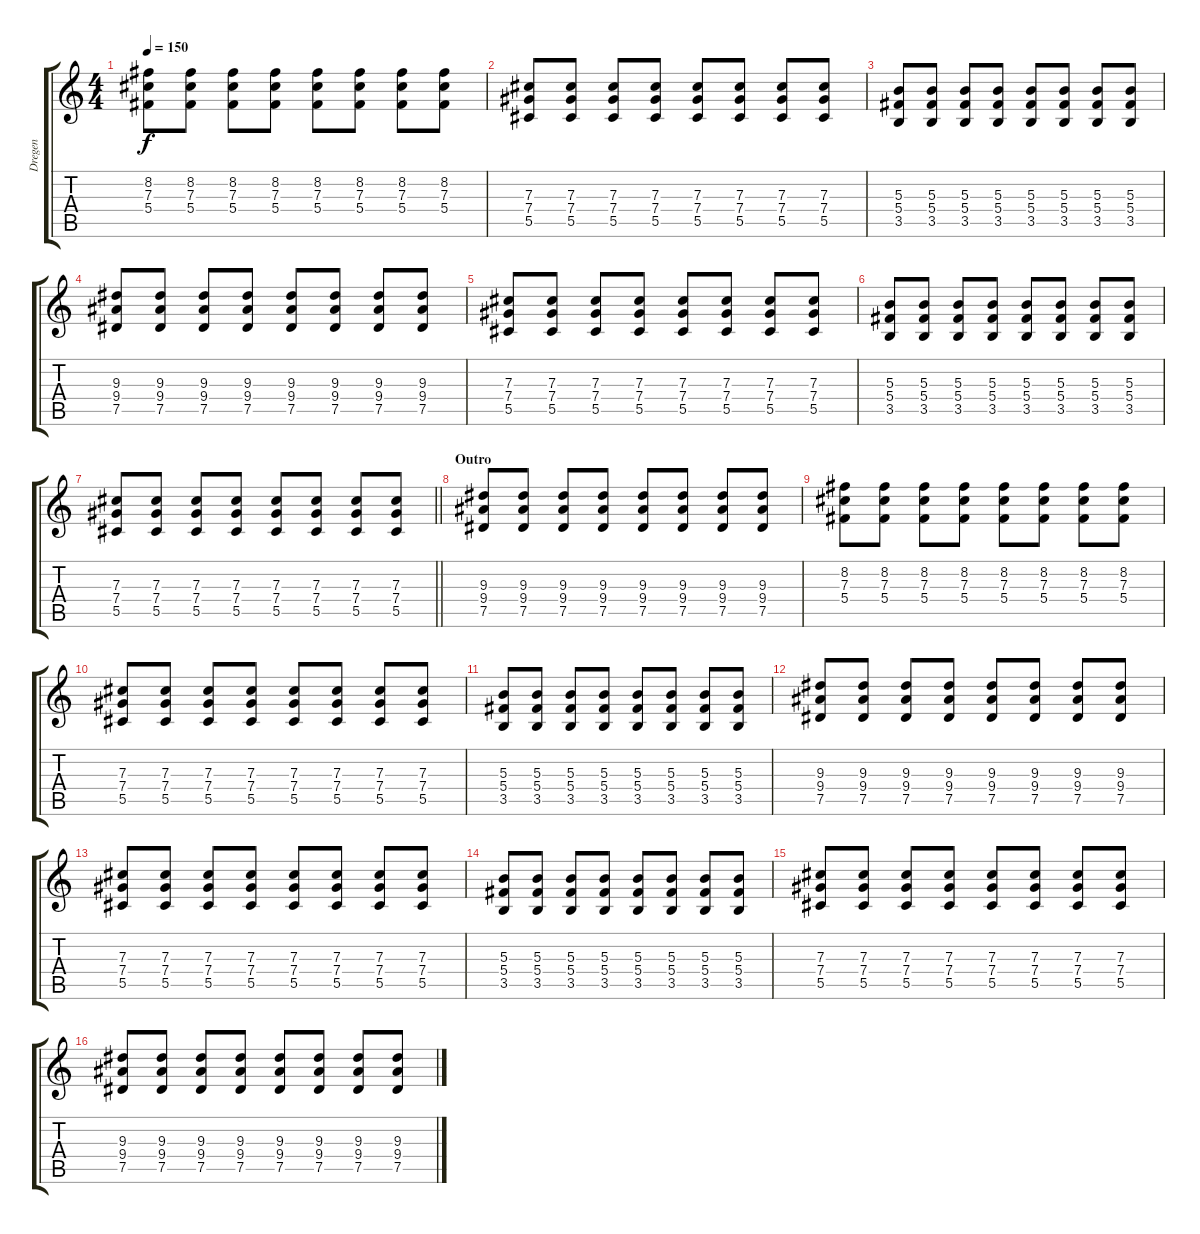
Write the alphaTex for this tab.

\track ("Dregen" "Dregen") {instrument overdrivenguitar}
\staff {score tabs}
\tuning (Eb4 Bb3 Gb3 Db3 Ab2 Eb2) {hide}
\ts (4 4)
\tempo 150
\clef g2
\ks c
(8.2 7.3 5.4).8{dy f} (8.2 7.3 5.4).8 (8.2 7.3 5.4).8 (8.2 7.3 5.4).8 (8.2 7.3 5.4).8 (8.2 7.3 5.4).8 (8.2 7.3 5.4).8 (8.2 7.3 5.4).8 |
(7.3 7.4 5.5).8 (7.3 7.4 5.5).8 (7.3 7.4 5.5).8 (7.3 7.4 5.5).8 (7.3 7.4 5.5).8 (7.3 7.4 5.5).8 (7.3 7.4 5.5).8 (7.3 7.4 5.5).8 |
(5.3 5.4 3.5).8 (5.3 5.4 3.5).8 (5.3 5.4 3.5).8 (5.3 5.4 3.5).8 (5.3 5.4 3.5).8 (5.3 5.4 3.5).8 (5.3 5.4 3.5).8 (5.3 5.4 3.5).8 |
(9.3 9.4 7.5).8 (9.3 9.4 7.5).8 (9.3 9.4 7.5).8 (9.3 9.4 7.5).8 (9.3 9.4 7.5).8 (9.3 9.4 7.5).8 (9.3 9.4 7.5).8 (9.3 9.4 7.5).8 |
(7.3 7.4 5.5).8 (7.3 7.4 5.5).8 (7.3 7.4 5.5).8 (7.3 7.4 5.5).8 (7.3 7.4 5.5).8 (7.3 7.4 5.5).8 (7.3 7.4 5.5).8 (7.3 7.4 5.5).8 |
(5.3 5.4 3.5).8 (5.3 5.4 3.5).8 (5.3 5.4 3.5).8 (5.3 5.4 3.5).8 (5.3 5.4 3.5).8 (5.3 5.4 3.5).8 (5.3 5.4 3.5).8 (5.3 5.4 3.5).8 |
\barLineRight lightlight
(7.3 7.4 5.5).8 (7.3 7.4 5.5).8 (7.3 7.4 5.5).8 (7.3 7.4 5.5).8 (7.3 7.4 5.5).8 (7.3 7.4 5.5).8 (7.3 7.4 5.5).8 (7.3 7.4 5.5).8 |
\section ("" "Outro")
(9.3 9.4 7.5).8 (9.3 9.4 7.5).8 (9.3 9.4 7.5).8 (9.3 9.4 7.5).8 (9.3 9.4 7.5).8 (9.3 9.4 7.5).8 (9.3 9.4 7.5).8 (9.3 9.4 7.5).8 |
(8.2 7.3 5.4).8 (8.2 7.3 5.4).8 (8.2 7.3 5.4).8 (8.2 7.3 5.4).8 (8.2 7.3 5.4).8 (8.2 7.3 5.4).8 (8.2 7.3 5.4).8 (8.2 7.3 5.4).8 |
(7.3 7.4 5.5).8 (7.3 7.4 5.5).8 (7.3 7.4 5.5).8 (7.3 7.4 5.5).8 (7.3 7.4 5.5).8 (7.3 7.4 5.5).8 (7.3 7.4 5.5).8 (7.3 7.4 5.5).8 |
(5.3 5.4 3.5).8 (5.3 5.4 3.5).8 (5.3 5.4 3.5).8 (5.3 5.4 3.5).8 (5.3 5.4 3.5).8 (5.3 5.4 3.5).8 (5.3 5.4 3.5).8 (5.3 5.4 3.5).8 |
(9.3 9.4 7.5).8 (9.3 9.4 7.5).8 (9.3 9.4 7.5).8 (9.3 9.4 7.5).8 (9.3 9.4 7.5).8 (9.3 9.4 7.5).8 (9.3 9.4 7.5).8 (9.3 9.4 7.5).8 |
(7.3 7.4 5.5).8 (7.3 7.4 5.5).8 (7.3 7.4 5.5).8 (7.3 7.4 5.5).8 (7.3 7.4 5.5).8 (7.3 7.4 5.5).8 (7.3 7.4 5.5).8 (7.3 7.4 5.5).8 |
(5.3 5.4 3.5).8 (5.3 5.4 3.5).8 (5.3 5.4 3.5).8 (5.3 5.4 3.5).8 (5.3 5.4 3.5).8 (5.3 5.4 3.5).8 (5.3 5.4 3.5).8 (5.3 5.4 3.5).8 |
(7.3 7.4 5.5).8 (7.3 7.4 5.5).8 (7.3 7.4 5.5).8 (7.3 7.4 5.5).8 (7.3 7.4 5.5).8 (7.3 7.4 5.5).8 (7.3 7.4 5.5).8 (7.3 7.4 5.5).8 |
(9.3 9.4 7.5).8 (9.3 9.4 7.5).8 (9.3 9.4 7.5).8 (9.3 9.4 7.5).8 (9.3 9.4 7.5).8 (9.3 9.4 7.5).8 (9.3 9.4 7.5).8 (9.3 9.4 7.5).8
